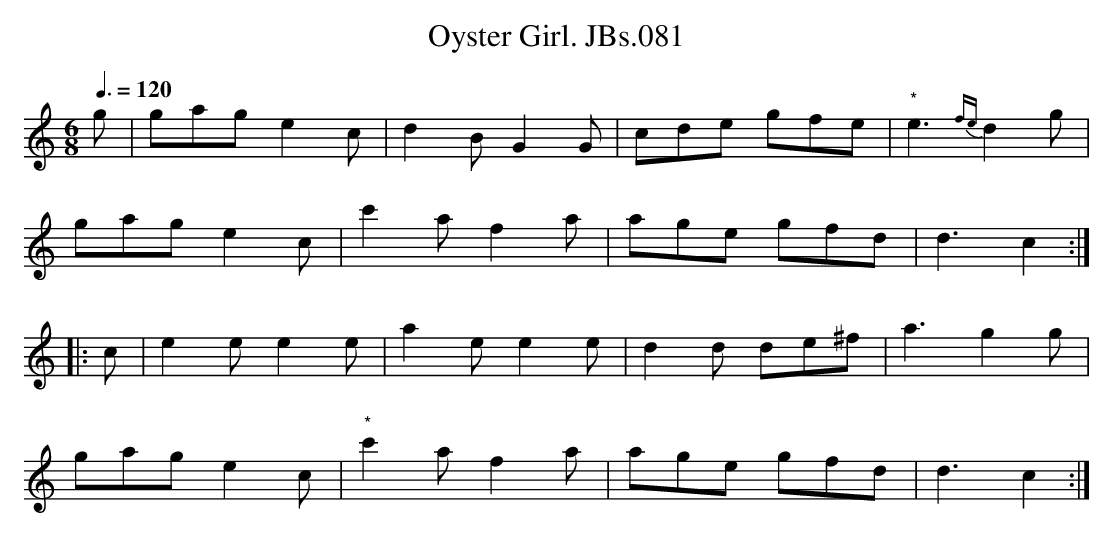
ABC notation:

X:1
T:Oyster Girl. JBs.081
M:6/8
L:1/8
Q:3/8=120
K:C
g|gag e2c|d2BG2G|cde gfe|"*"e3{fe}d2g|
gag e2 c|c'2af2a|age gfd|d3c2:|
|:c|e2ee2e|a2ee2e|d2d de^f|a3g2g|
gag e2c|"*"c'2af2a|age gfd|d3c2:|
